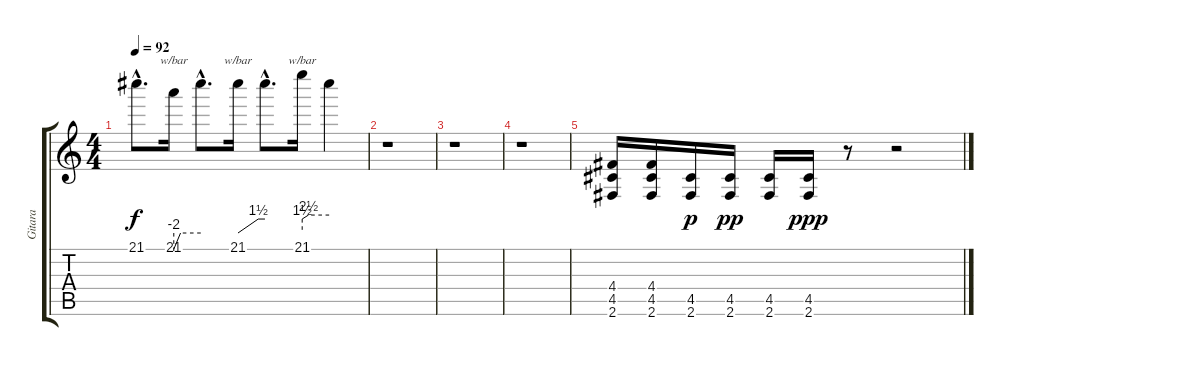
\track ("Gitara" "Gitara") {instrument overdrivenguitar}
\staff {score tabs}
\tuning (E4 B3 G3 D3 A2 E2) {hide}
\ts (4 4)
\tempo 92
\clef g2
\ks c
21.1{hac t}.8{d dy f} 21.1.16{tbe (custom default 0 -8 15 0 60 0)} 21.1{hac t}.8{d} 21.1.16{tbe (custom default 0 0 45 6 60 6)} 21.1{hac t}.8{d} 21.1.16{tbe (custom default 0 6 14 10 60 10)} 21.1{t}.4 |
r.1 |
r.1 |
r.1 |
(4.4 4.5 2.6).16 (4.4 4.5 2.6).16 (4.5 2.6).16{dy p} (4.5 2.6).16{dy pp} (4.5 2.6).16 (4.5 2.6).16{dy ppp} r.8 r.2
